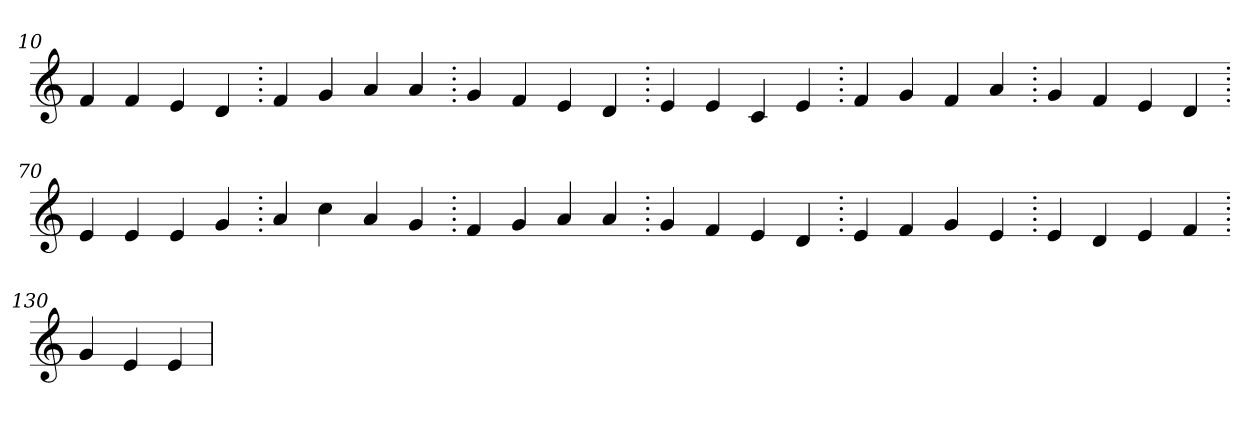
**kern
*part1
*staff1
*clefG2
=10.
4f
4f
4e
4d
=20.
4f
4g
4a
4a
=30.
4g
4f
4e
4d
=40.
4e
4e
4c
4e
=50.
4f
4g
4f
4a
=60.
4g
4f
4e
4d
=70.
4e
4e
4e
4g
=80.
4a
4cc
4a
4g
=90.
4f
4g
4a
4a
=100.
4g
4f
4e
4d
=110.
4e
4f
4g
4e
=120.
4e
4d
4e
4f
=130.
4g
4e
4e
=
*-
